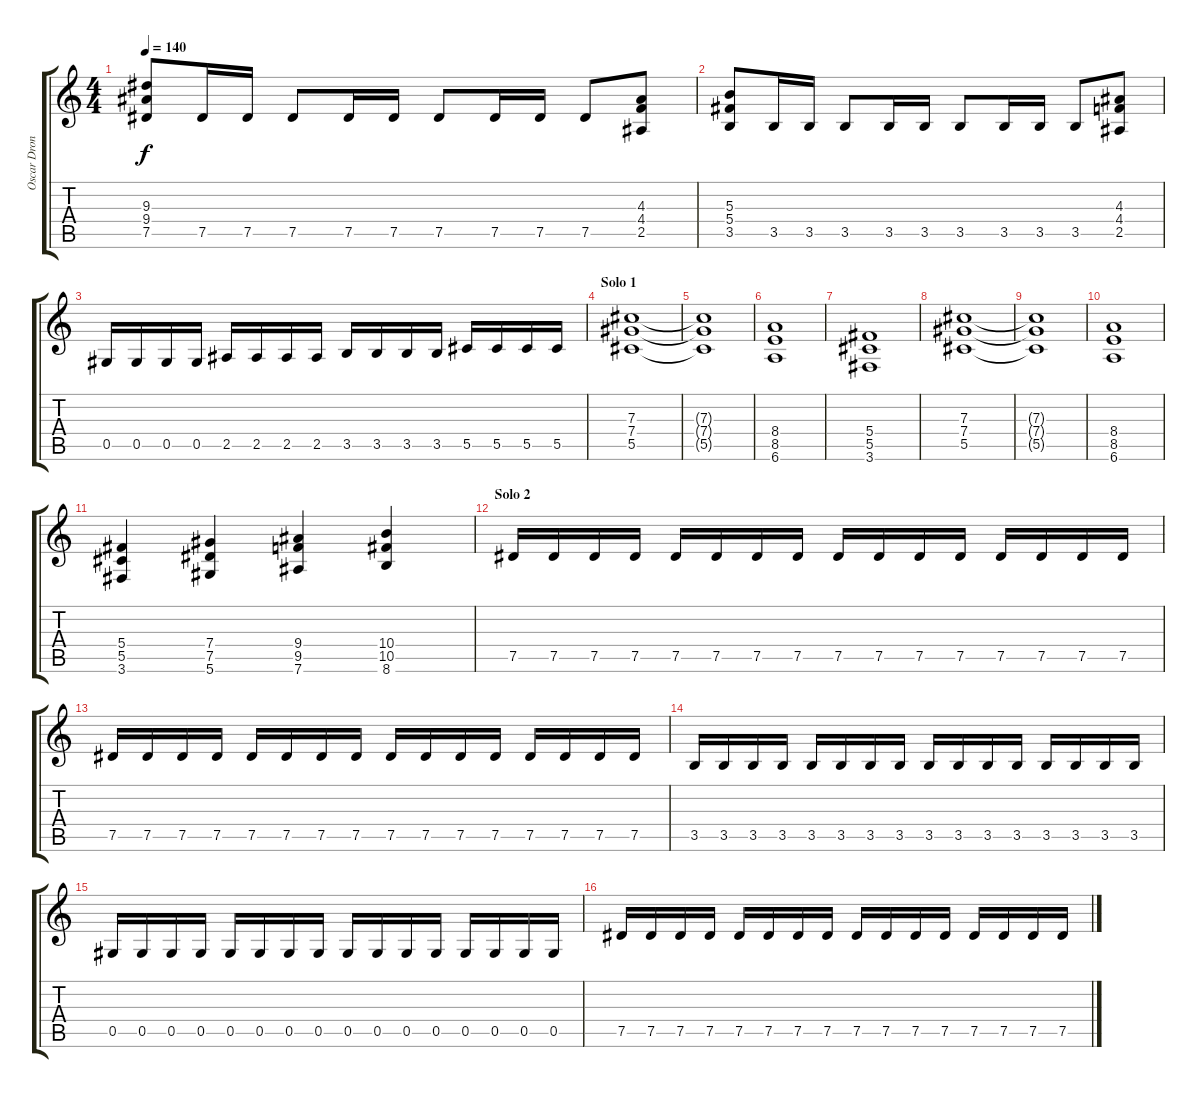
\track ("Oscar Dronjak :: Guitar 2" "Oscar Dron") {instrument distortionguitar}
\staff {score tabs}
\tuning (Eb4 Bb3 Gb3 Db3 Ab2 Eb2) {hide}
\ts (4 4)
\tempo 140
\clef g2
\ks c
(9.3 9.4 7.5).8{dy f} 7.5.16 7.5.16 7.5.8 7.5.16 7.5.16 7.5.8 7.5.16 7.5.16 7.5.8 (4.3 4.4 2.5).8 |
(5.3 5.4 3.5).8 3.5.16 3.5.16 3.5.8 3.5.16 3.5.16 3.5.8 3.5.16 3.5.16 3.5.8 (4.3 4.4 2.5).8 |
0.5.16 0.5.16 0.5.16 0.5.16 2.5.16 2.5.16 2.5.16 2.5.16 3.5.16 3.5.16 3.5.16 3.5.16 5.5.16 5.5.16 5.5.16 5.5.16 |
\section ("" "Solo 1")
(7.3 7.4 5.5).1 |
(7.3{t} 7.4{t} 5.5{t}).1 |
(8.4 8.5 6.6).1 |
(5.4 5.5 3.6).1 |
(7.3 7.4 5.5).1 |
(7.3{t} 7.4{t} 5.5{t}).1 |
(8.4 8.5 6.6).1 |
(5.4 5.5 3.6).4 (7.4 7.5 5.6).4 (9.4 9.5 7.6).4 (10.4 10.5 8.6).4 |
\section ("" "Solo 2")
7.5.16 7.5.16 7.5.16 7.5.16 7.5.16 7.5.16 7.5.16 7.5.16 7.5.16 7.5.16 7.5.16 7.5.16 7.5.16 7.5.16 7.5.16 7.5.16 |
7.5.16 7.5.16 7.5.16 7.5.16 7.5.16 7.5.16 7.5.16 7.5.16 7.5.16 7.5.16 7.5.16 7.5.16 7.5.16 7.5.16 7.5.16 7.5.16 |
3.5.16 3.5.16 3.5.16 3.5.16 3.5.16 3.5.16 3.5.16 3.5.16 3.5.16 3.5.16 3.5.16 3.5.16 3.5.16 3.5.16 3.5.16 3.5.16 |
0.5.16 0.5.16 0.5.16 0.5.16 0.5.16 0.5.16 0.5.16 0.5.16 0.5.16 0.5.16 0.5.16 0.5.16 0.5.16 0.5.16 0.5.16 0.5.16 |
7.5.16 7.5.16 7.5.16 7.5.16 7.5.16 7.5.16 7.5.16 7.5.16 7.5.16 7.5.16 7.5.16 7.5.16 7.5.16 7.5.16 7.5.16 7.5.16
